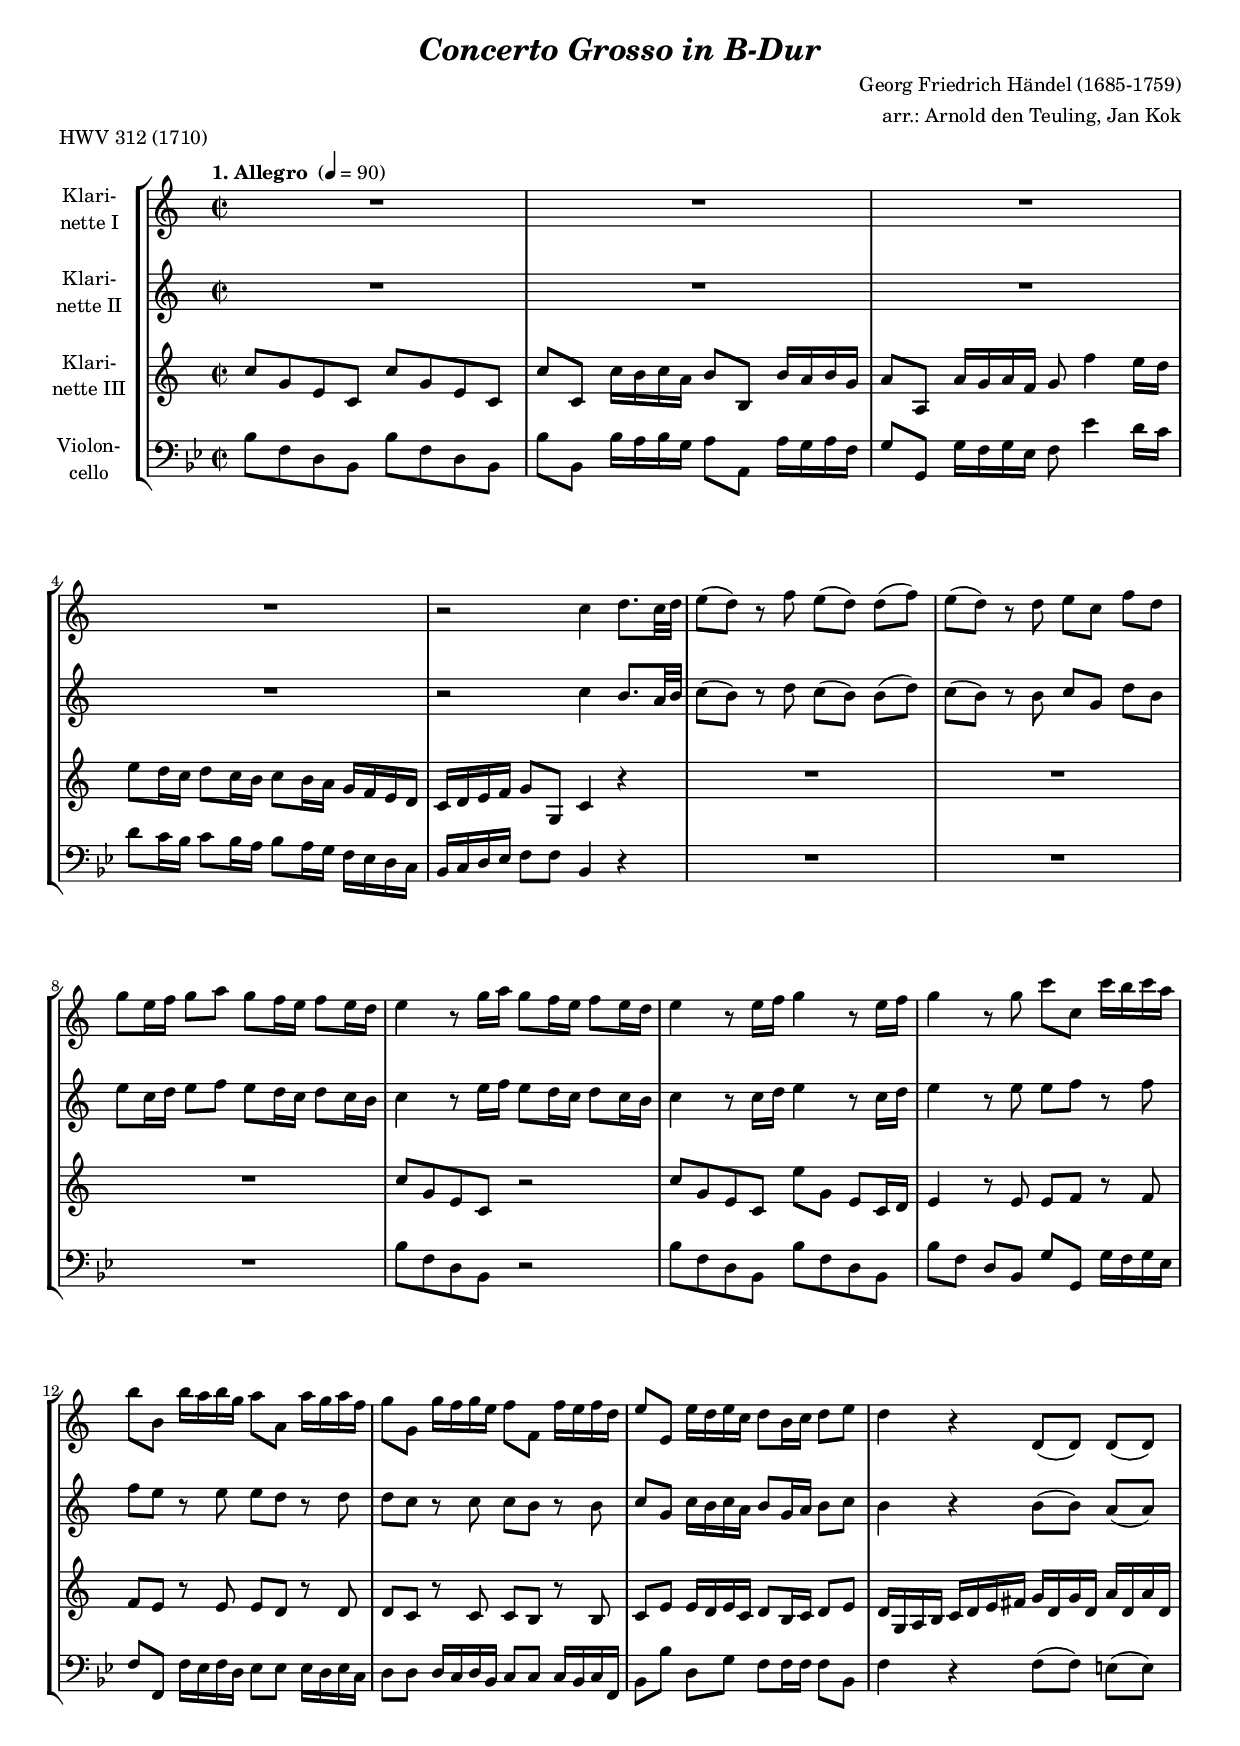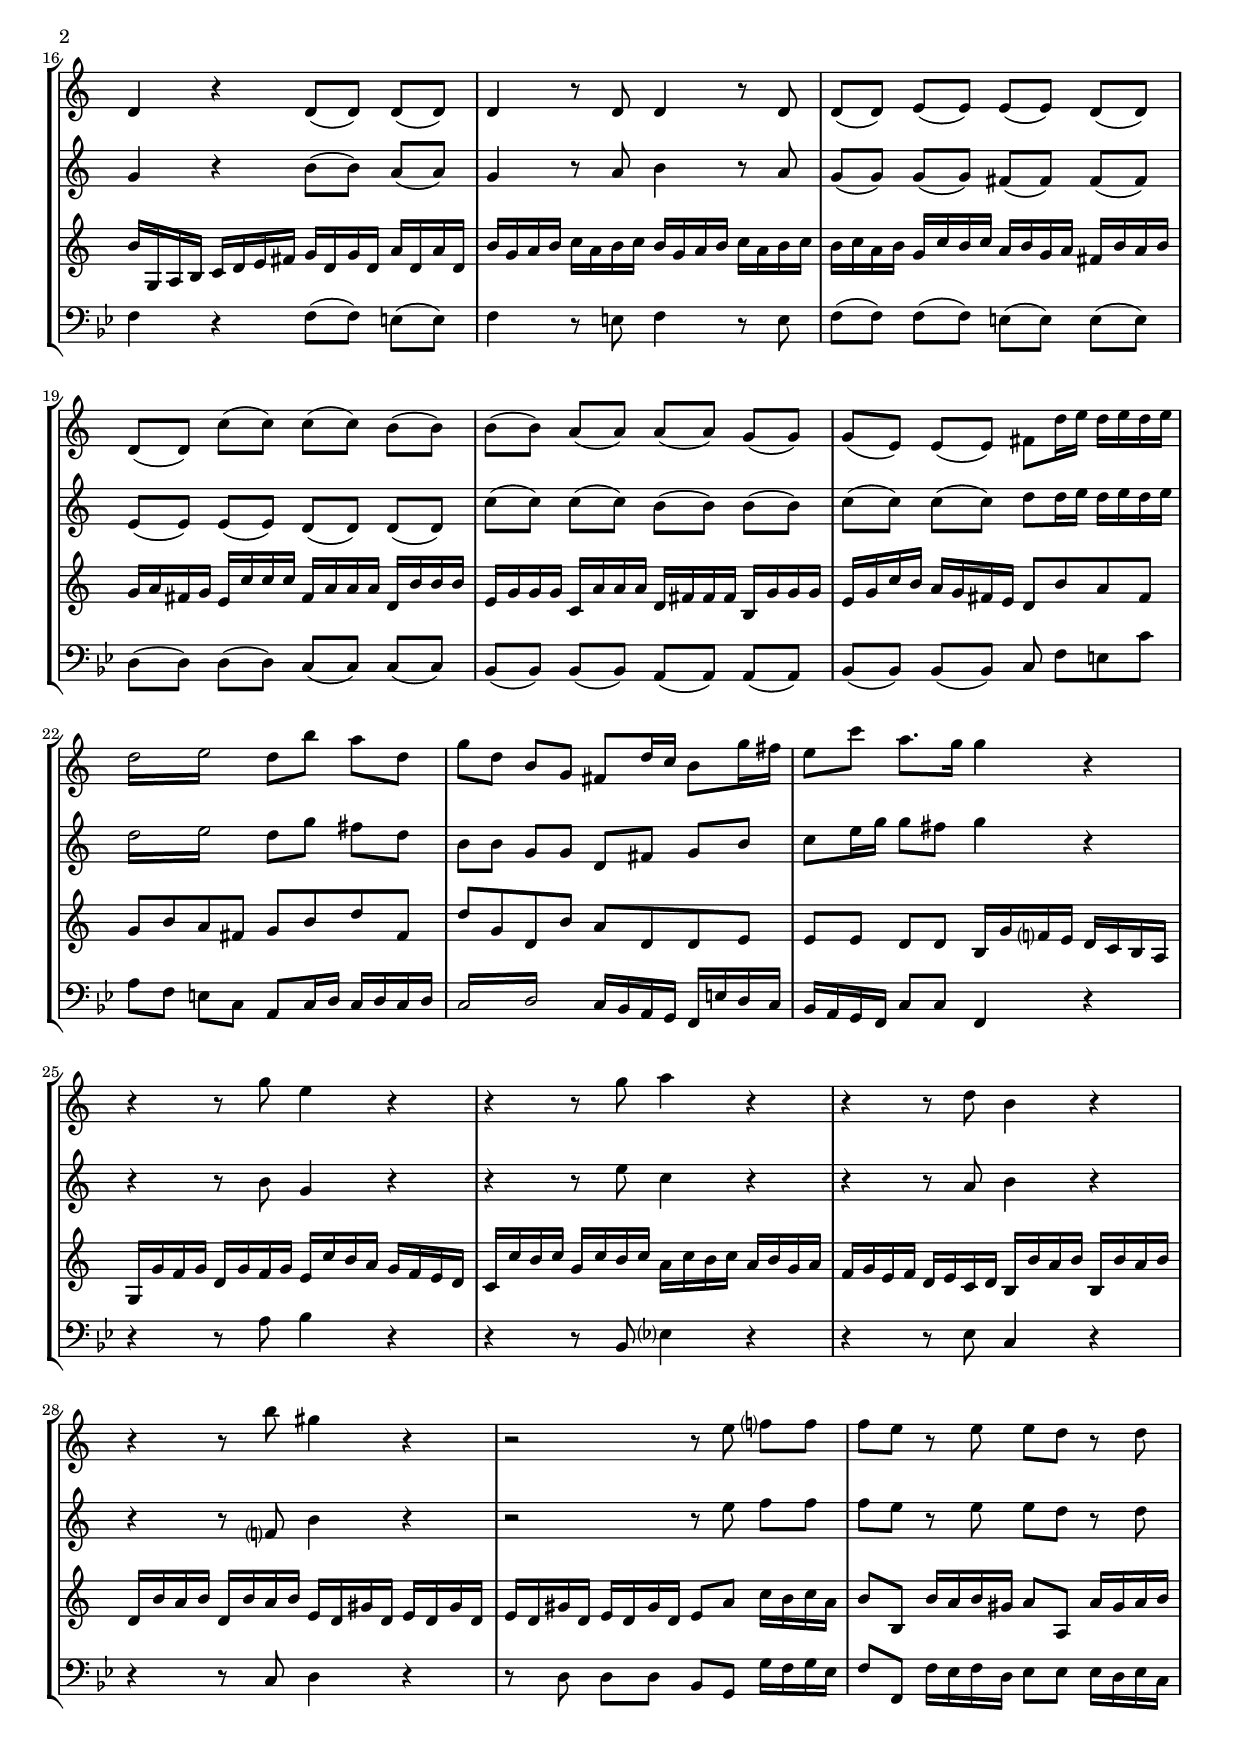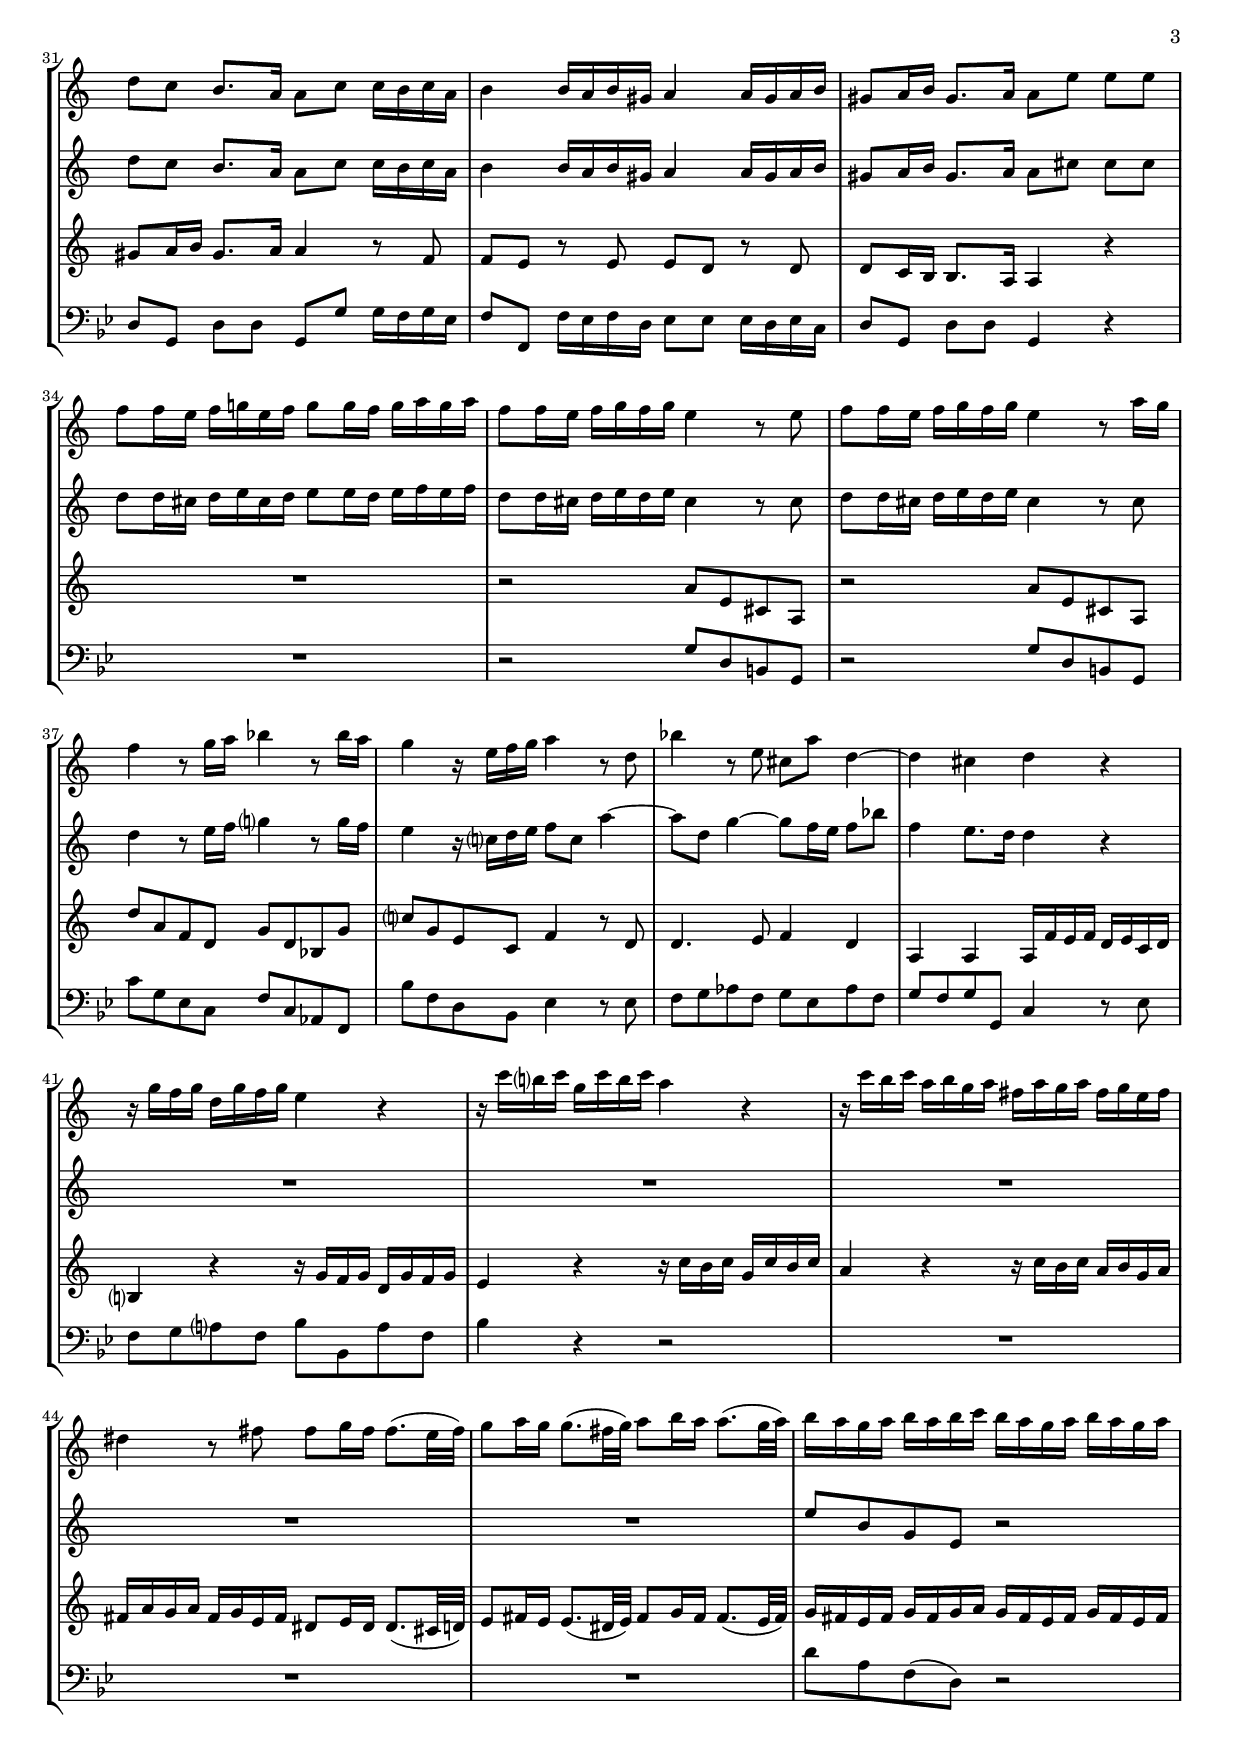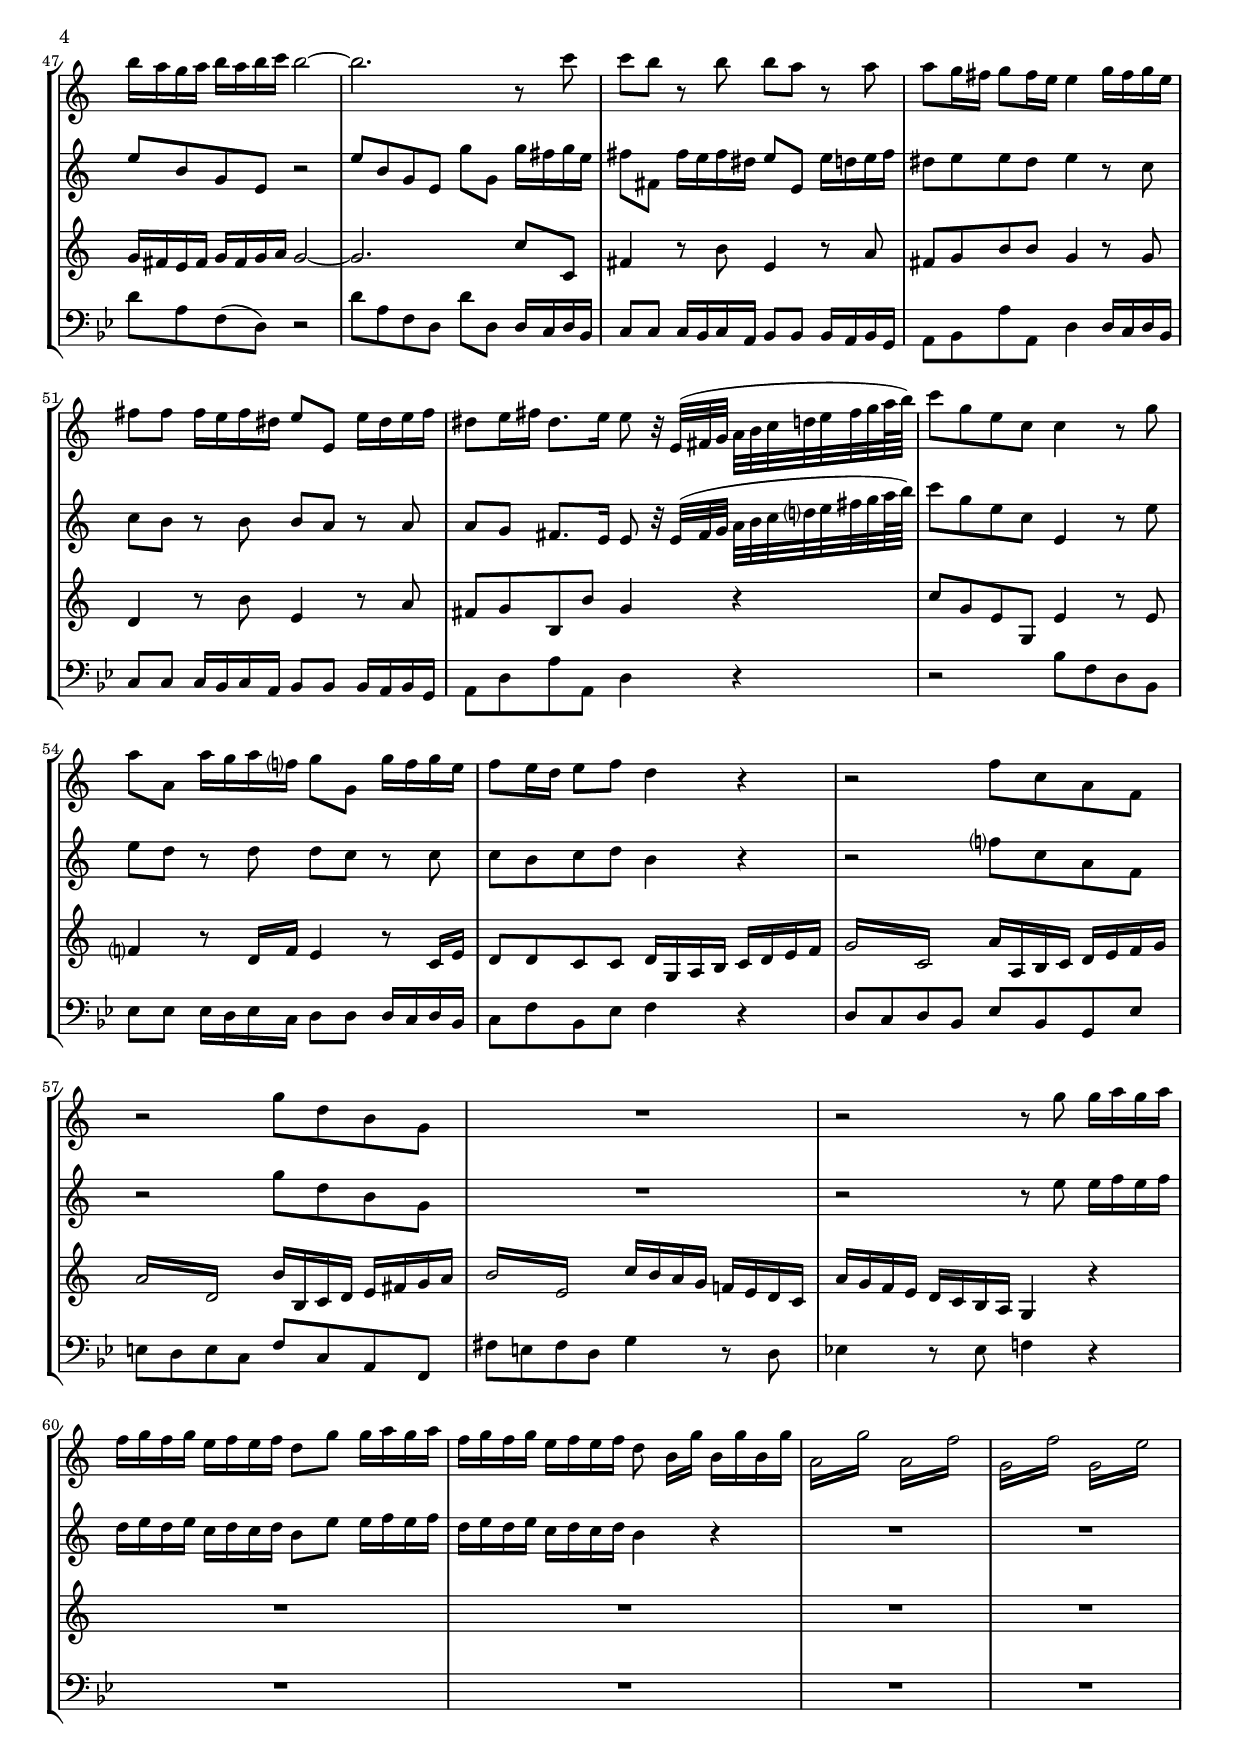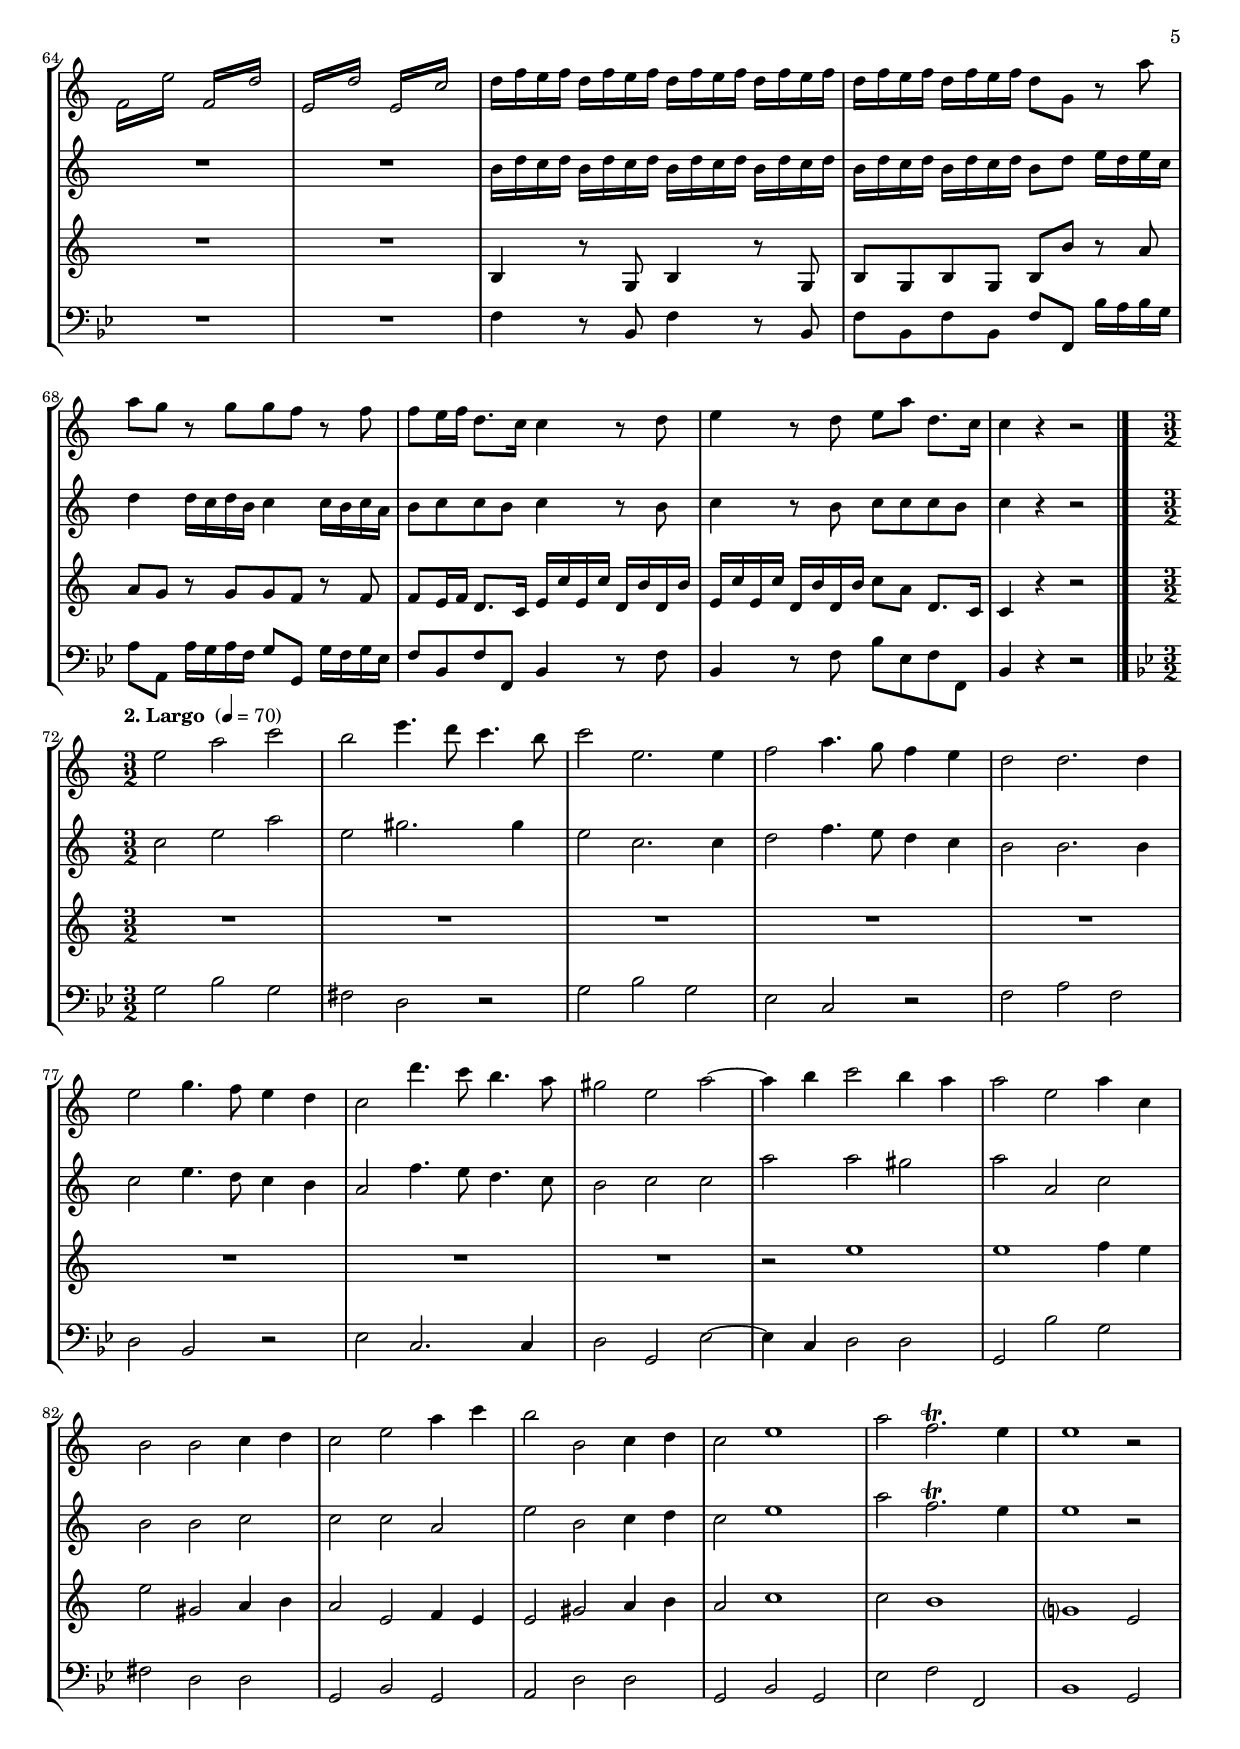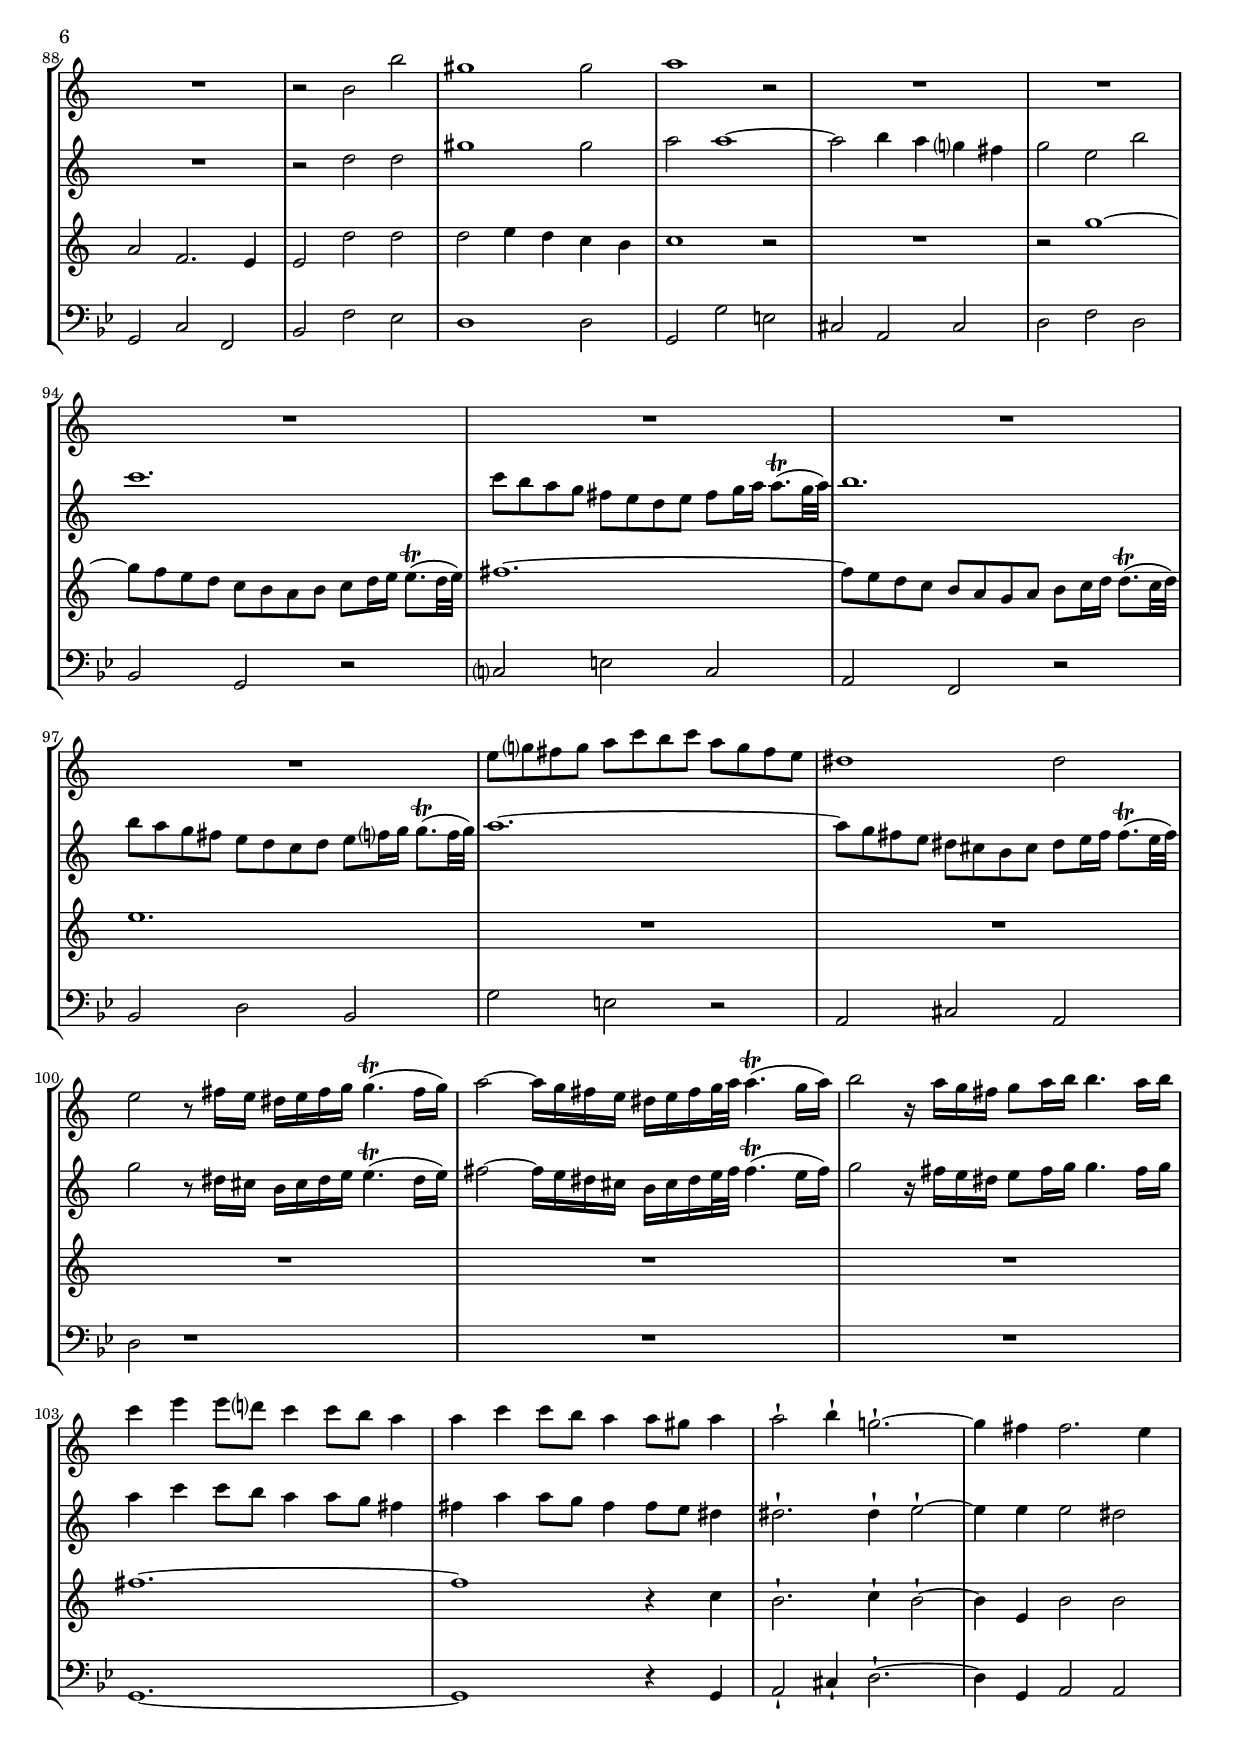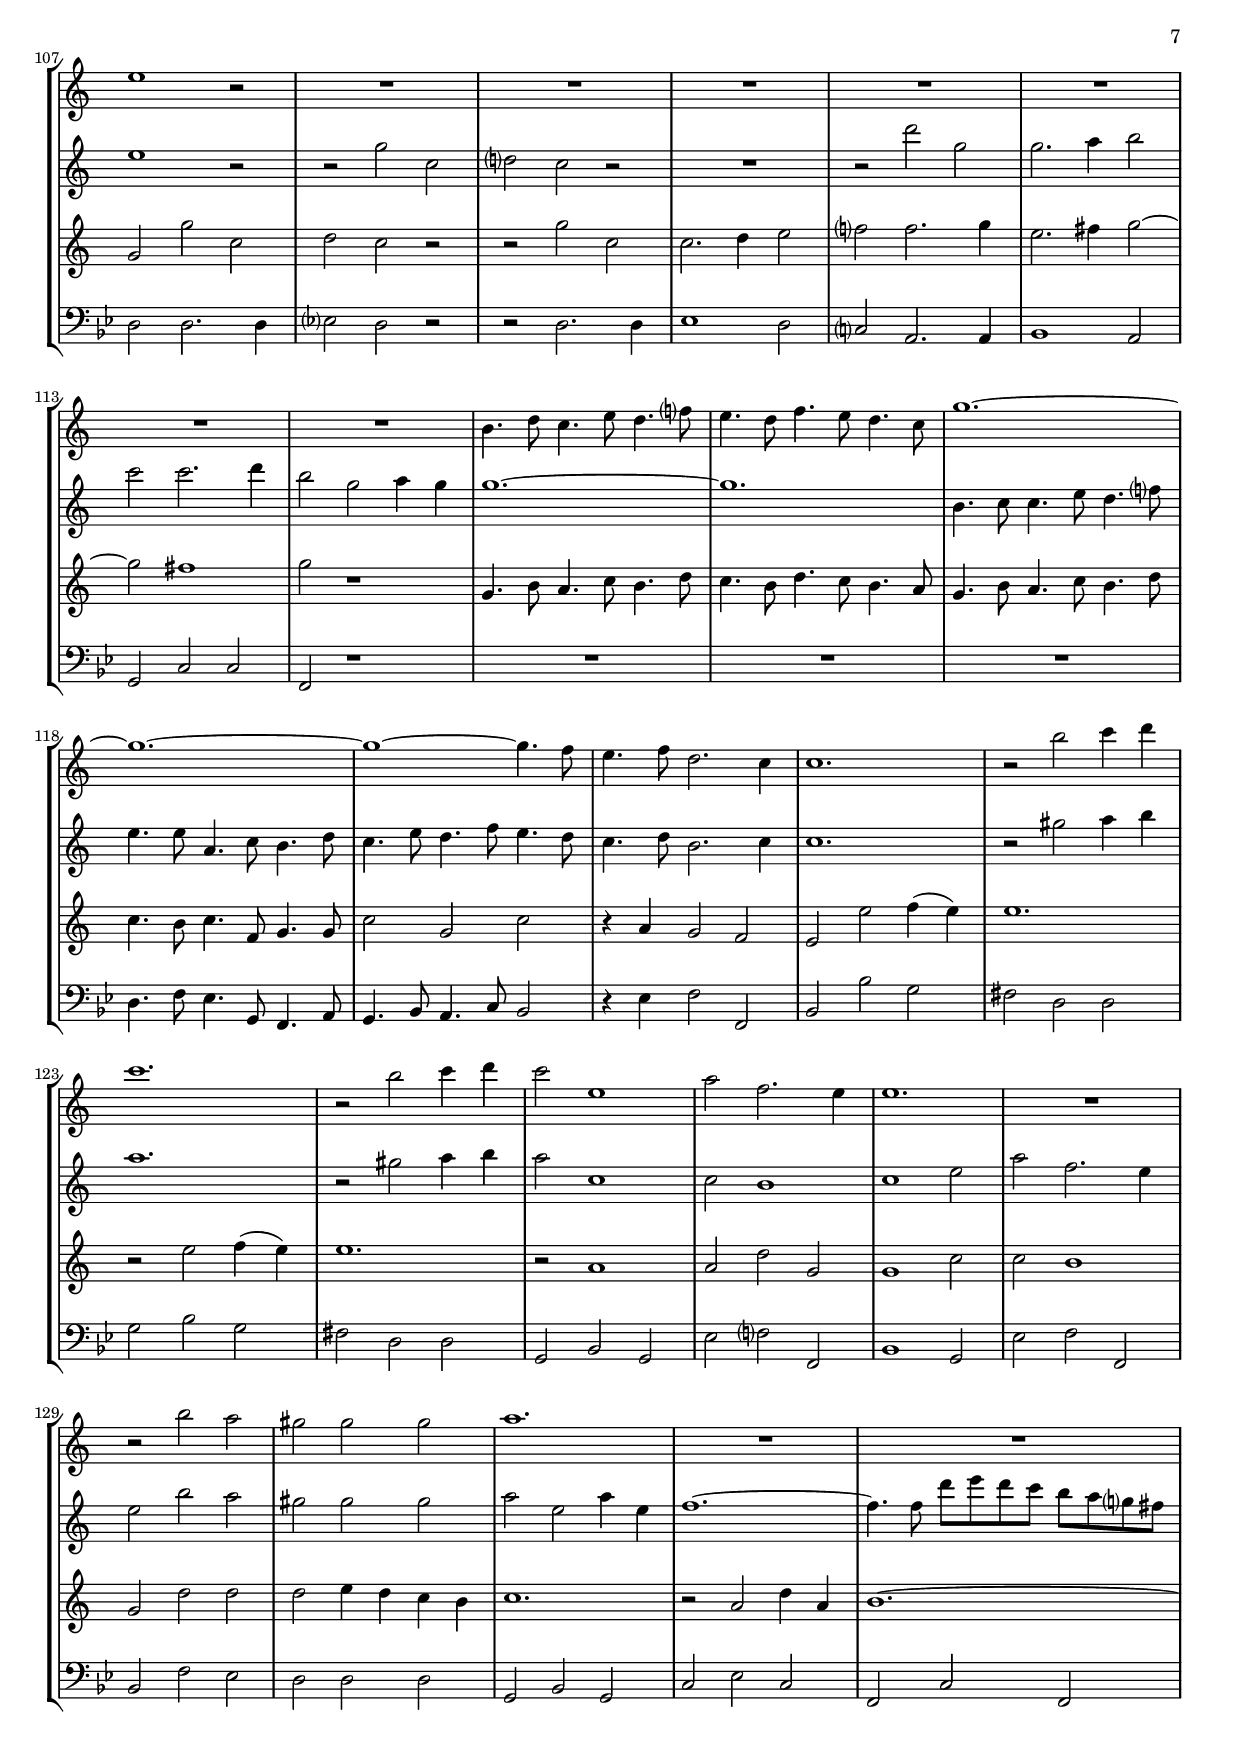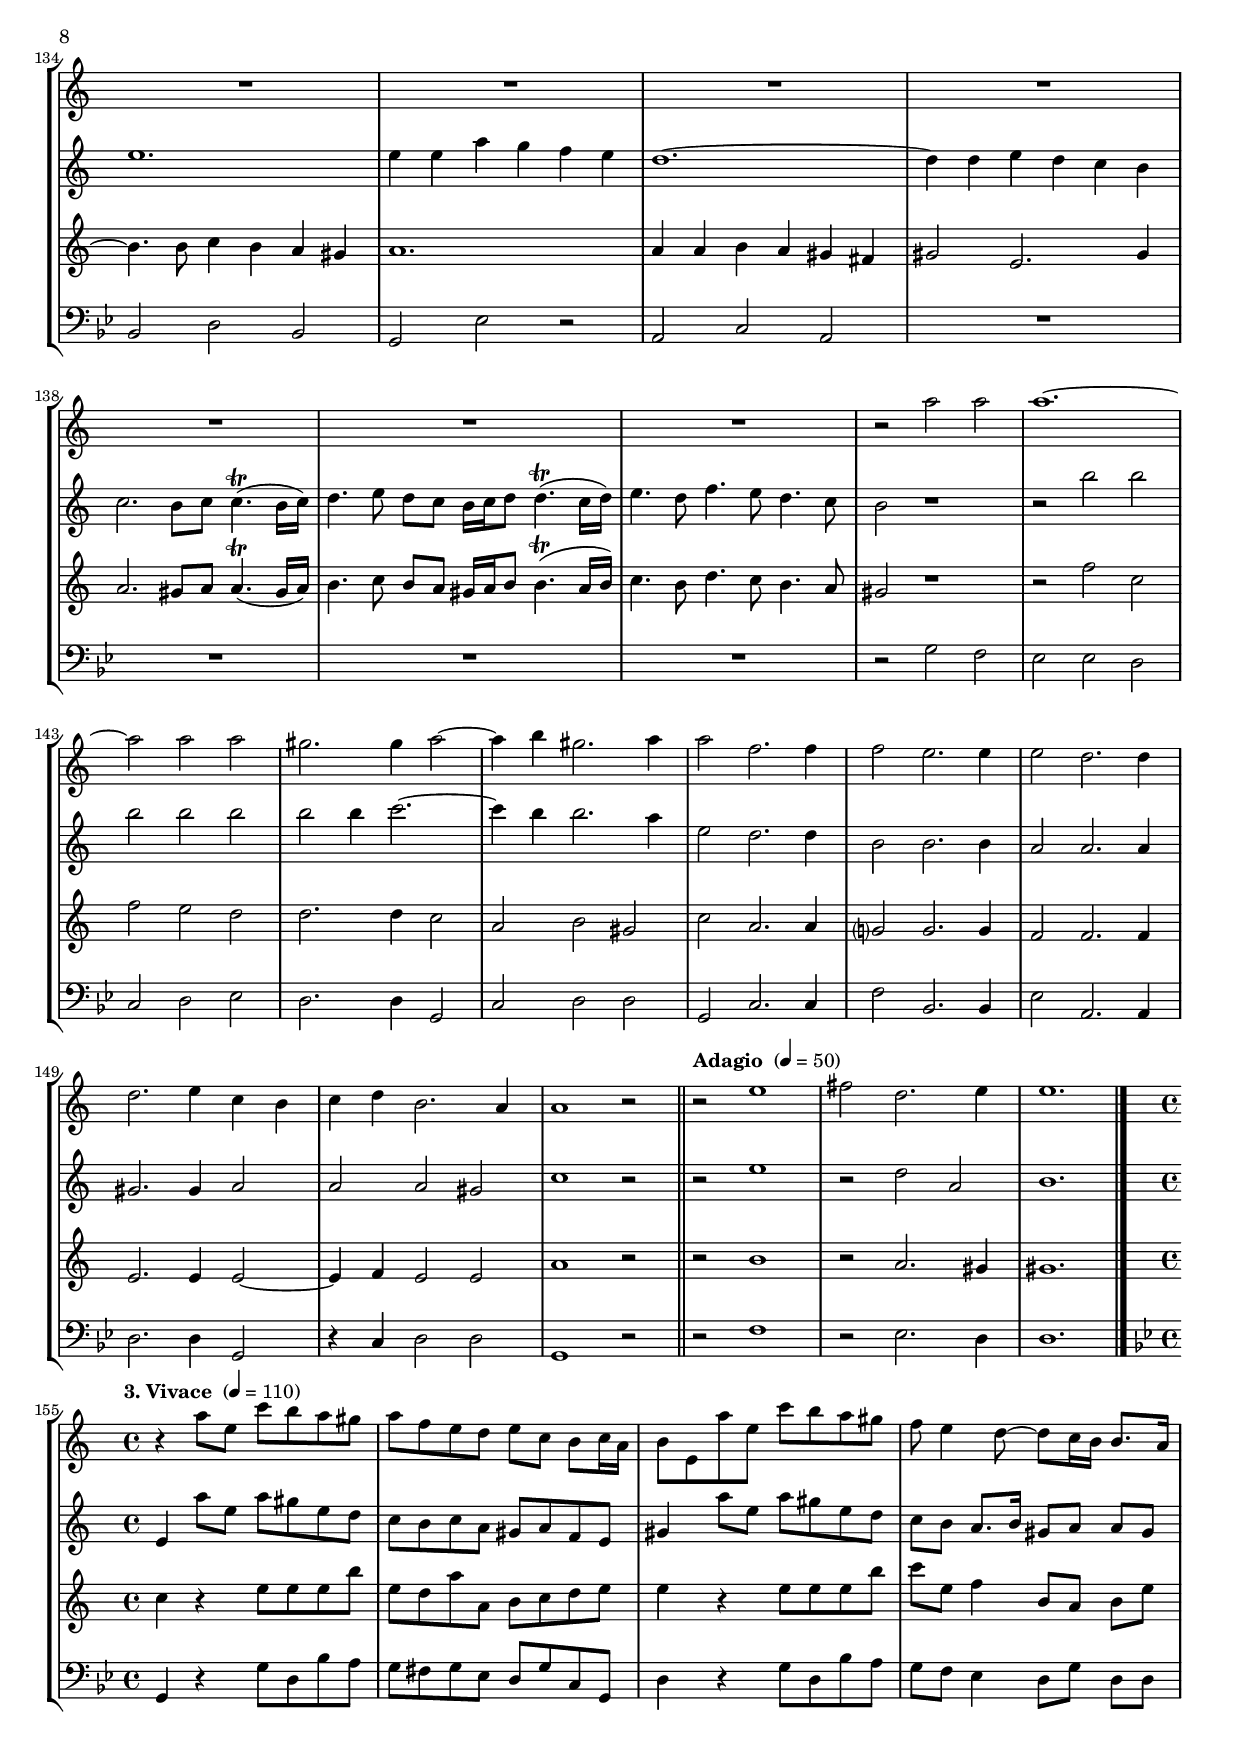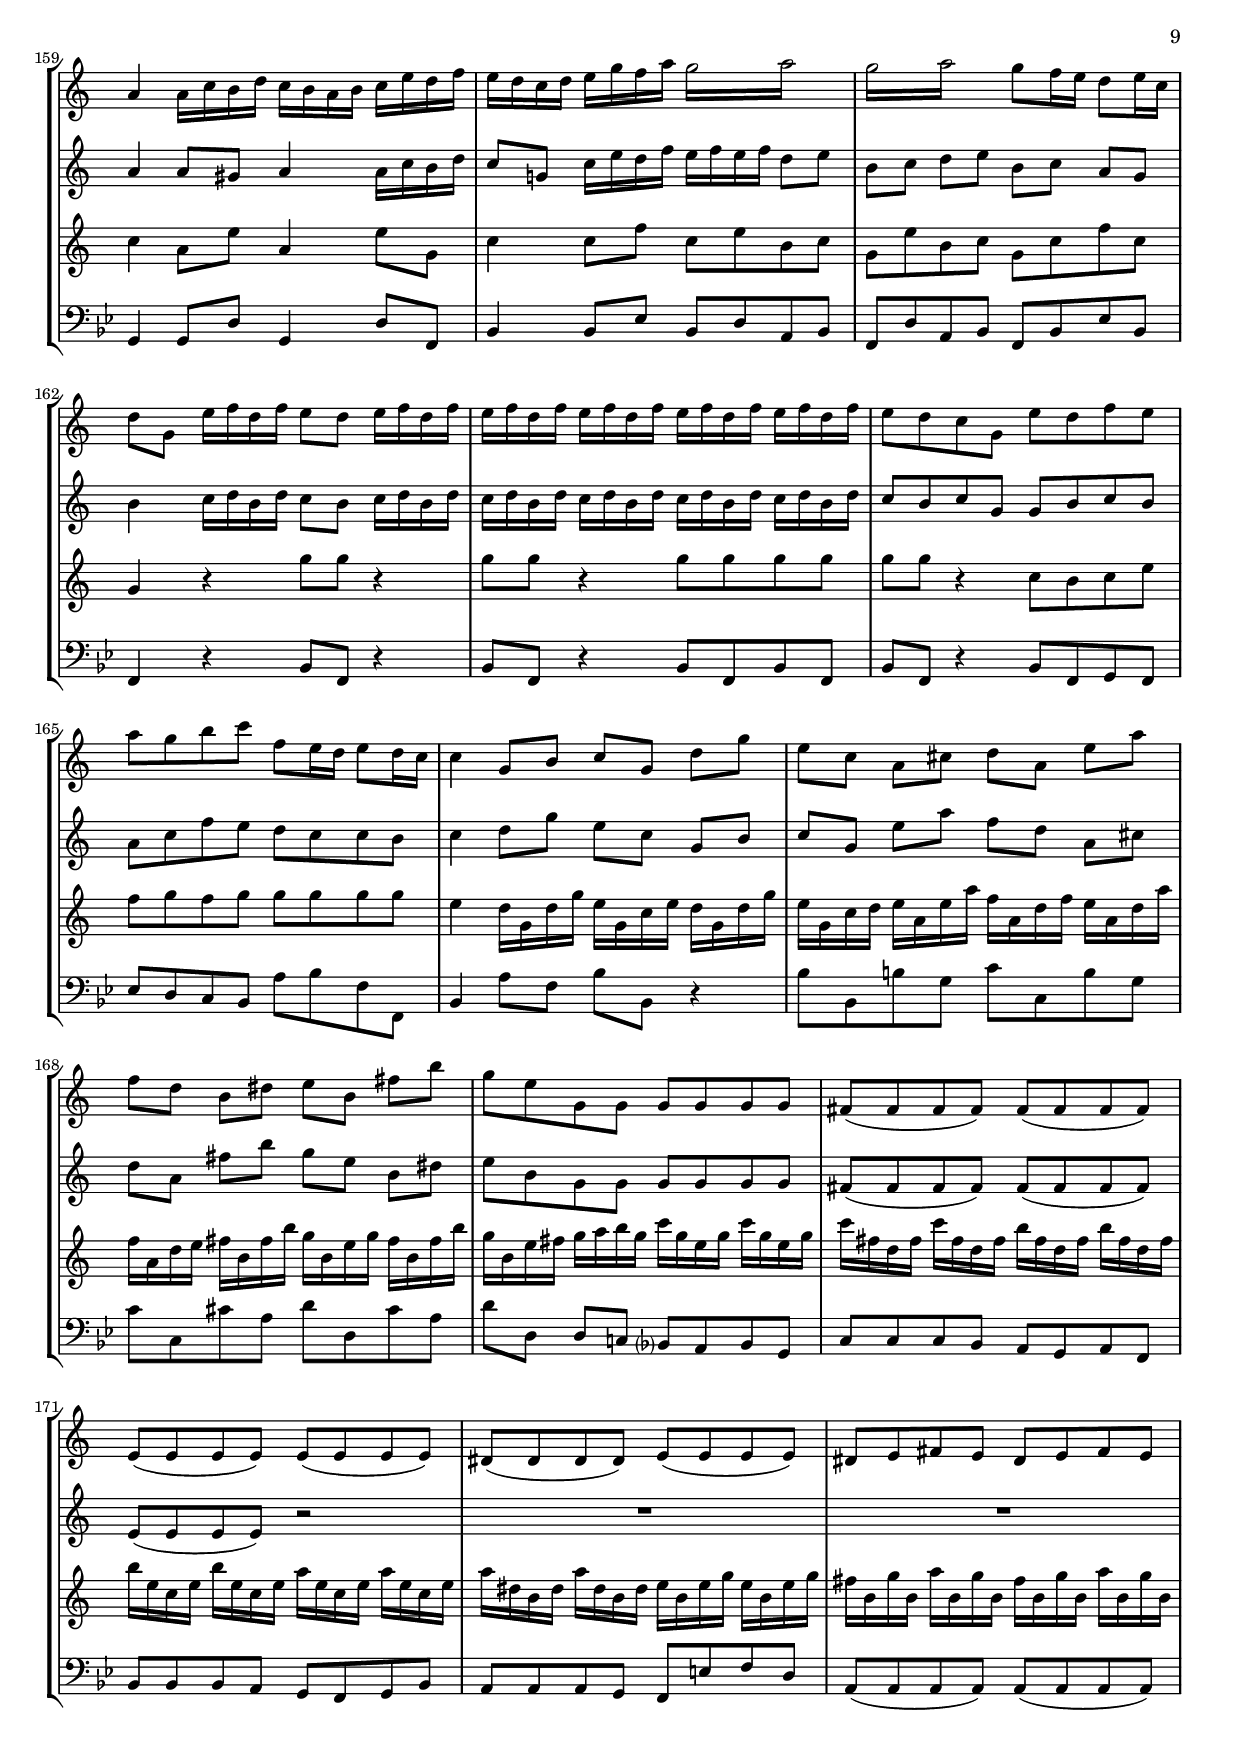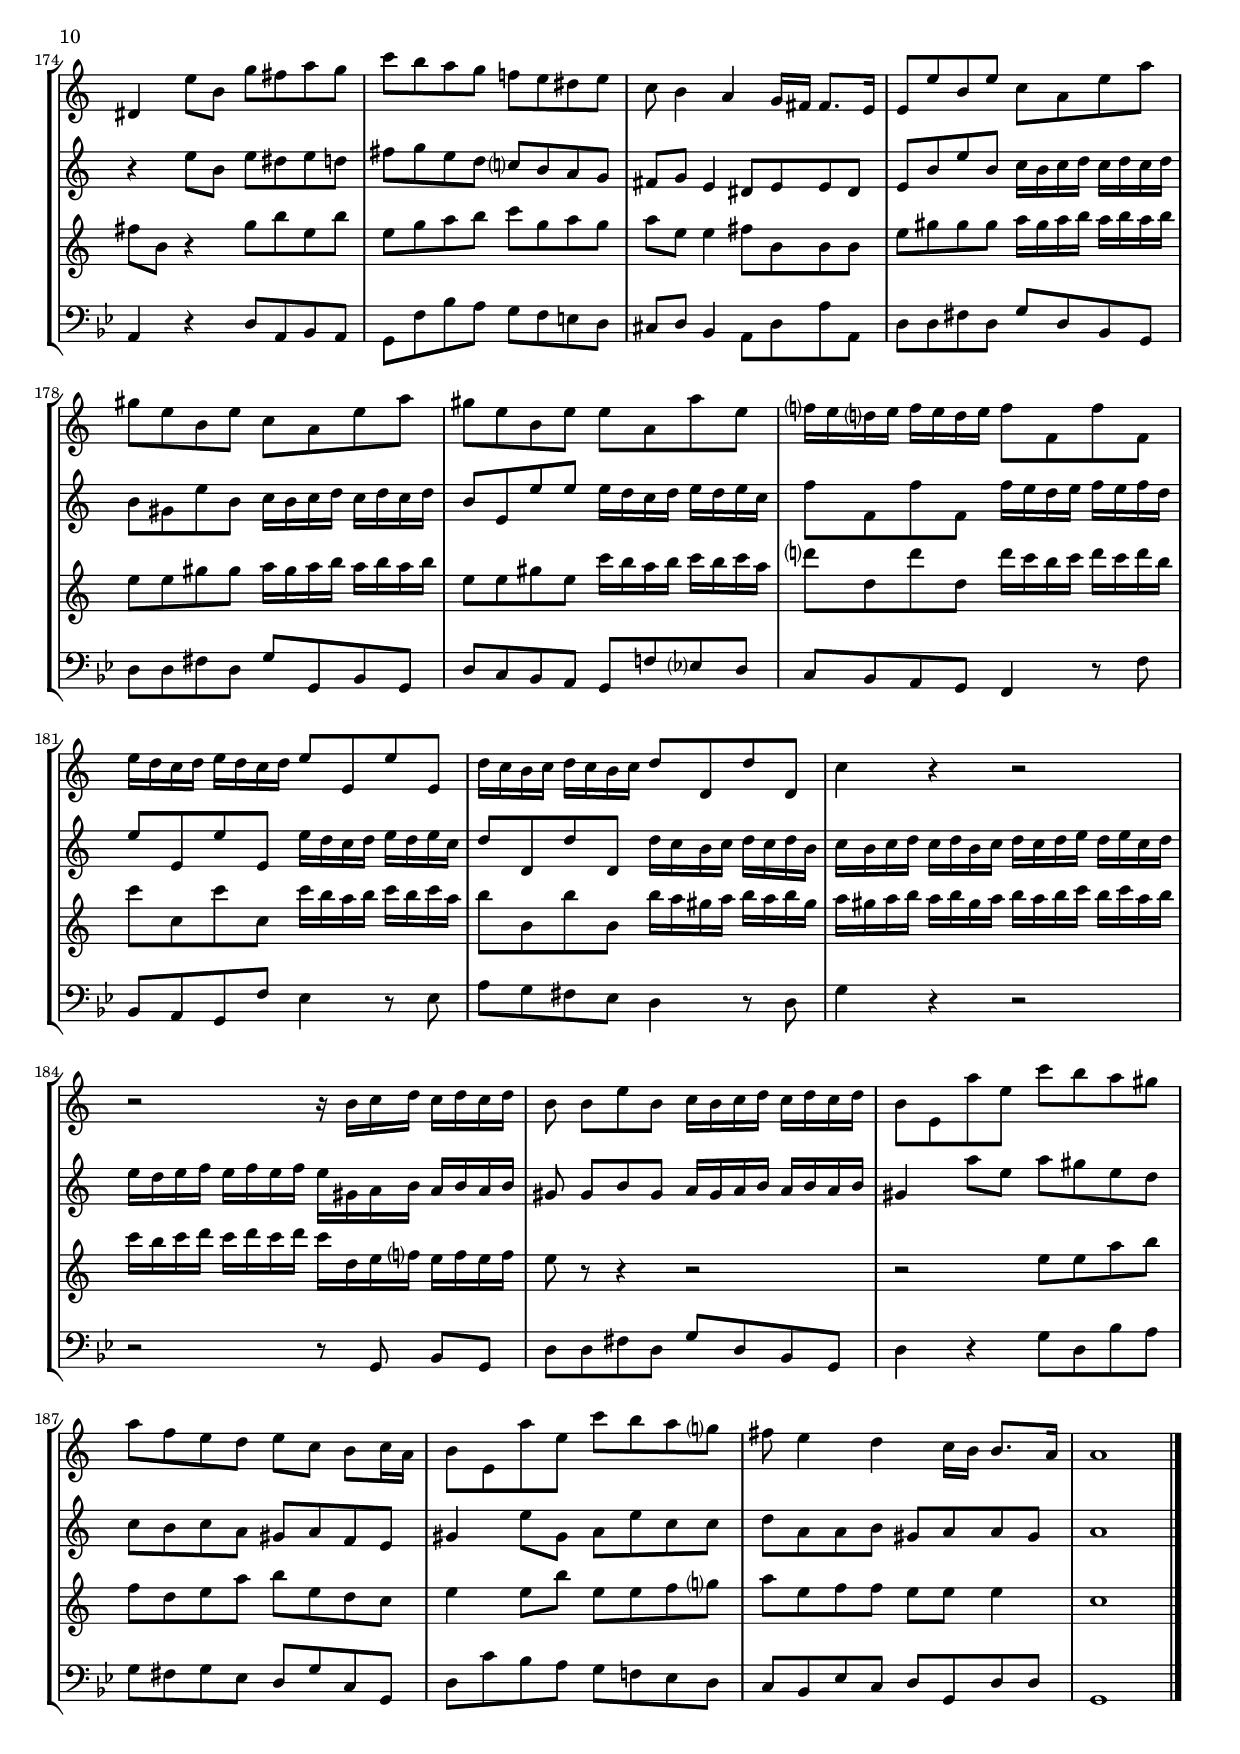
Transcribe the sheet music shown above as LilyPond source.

\version "2.18.2"
\include "deutsch.ly"
  
#(set-global-staff-size 17)

\header {
  title     = \markup \bold \italic "Concerto Grosso in B-Dur"
  composer  = "Georg Friedrich Händel (1685-1759)"
  arranger  = "arr.: Arnold den Teuling, Jan Kok"
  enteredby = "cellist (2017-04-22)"
  piece     = "HWV 312 (1710)"
}

voiceconsts = {
  \key b \major
  \clef "treble"
% \numericTimeSignature
  \compressFullBarRests
  % Set default beaming for all staves
%  \set Timing.beamExceptions = #'()
%  \set Timing.baseMoment     = #(ly:make-moment 1 4)
%  \set Timing.beatStructure  = #'(1 1 1)
}

mifl = "flute"
mikl = "clarinet"
mist = "string ensemble 1"
%minstr = "accordion"
miba = "bassoon"
%miba = "electric bass (pick)"
%miba = "electric bass (finger)"
%milo = "drawbar organ"
milo = "harpsichord"

adagio =  { \bar "||" \tempo "Adagio " 4=50 }

introa = { \tempo "1. Allegro " 4=90 \time 2/2
           % Set default beaming for all staves
	   \set Timing.beamExceptions = #'()
	   \set Timing.baseMoment     = #(ly:make-moment 1 4)
	   \set Timing.beatStructure  = #'(1 1 1 1)
	 }
introb = { \break \tempo "2. Largo " 4=70 \time 3/2 \key g \minor }
introc = { \break \tempo "3. Vivace " 4=110 \time 4/4 \key b \major }

va = \relative c'' {
  \voiceconsts
  \clef "treble"

  \introa
  R1*4
  r2 b4 c8. b32 c
  d8( c) r es d[( c)] c( es)
  d( c) r c d b es c
  f d16 es f8 g f es16 d es8 d16 c
  
  d4 r8 f16 g f8 es16 d es8 d16 c
  d4 r8 d16 es f4 r8 d16 es
  f4 r8 f b b, b'16 a b g
  a8 a, a'16 g a f g8 g, g'16 f g es

  f8 f, f'16 es f d es8 es, es'16 d es c
  d8 d, d'16 c d b c8 a16 b c8 d
  c4 r c,8( c) c( c)
  c4 r c8( c) c( c)

  c4 r8 c c4 r8 c
  c( c) d( d) d( d) c( c)
  c( c) b'( b) b( b) a( a)
  a( a) g( g) g( g) f( f)

  f( d) d( d) e c'16 d c d c d
  \repeat tremolo 4 { c d } c8 a' g c,
  f c a f e c'16 b a8 f'16 e
  d8 b' g8. f16 f4 r

  r r8 f d4 r
  r r8 f g4 r
  r r8 c, a4 r
  r r8 a' fis4 r
  r2 r8 d es?[ es]

  es d r d d c r c
  c b a8. g16 g8 b b16 a b g
  a4 a16 g a fis g4 g16 fis g a
  fis8 g16 a fis8. g16 g8 d' d d

  es es16 d es f! d es f8 f16 es f g f g
  es8 es16 d es f es f d4 r8 d
  es es16 d es f es f d4 r8 g16 f
  es4 r8 f16 g as4 r8 as16 g

  f4 r16 d es f g4 r8 c,
  as'4 r8 d, h g' c,4~
  c h c r
  r16 f es f c f es f d4 r
  r16 b' a? b f b a b g4 r

  r16 b a b g a f g e g f g e f d e
  cis4 r8 e e f16 e e8.( d32 e)
  f8 g16 f f8.( e32 f) g8 a16 g g8.( f32 g)

  a16 g f g a g a b a g f g a g f g
  a g f g a g a b a2~
  a2. r8 b
  b a r a a g r g

  g8 f16 e f8 e16 d d4 f16 e f d
  e8 e e16 d e cis d8 d, d'16 cis d e
  cis8 d16 e cis8. d16 d8 r32 d,( e f g a b c d e f g64 a)

  b8[ f d b] b4 r8 f'
  g g, g'16 f g es? f8 f, f'16 es f d
  es8 d16 c d8 es c4 r
  r2 es8[ b g es]
  r2 f'8[ c a f]

  R1
  r2 r8 f' f16 g f g
  es f es f
  d es d es c8 f f16 g f g
  es f es f d es d es c8 a16[ f'] a, f' a, f'

  \repeat tremolo 4 { g, f' } \repeat tremolo 4 { g, es' }
  \repeat tremolo 4 { f, es' } \repeat tremolo 4 { f, d' }
  \repeat tremolo 4 { es, d' } \repeat tremolo 4 { es, c' }

  \repeat tremolo 4 { d, c' } \repeat tremolo 4 { d, b' }
  c es d es c es d es c es d es c es d es
  c es d es c es d es c8 f, r g'

  g f r f[ f es] r es
  es d16 es c8. b16 b4 r8 c
  d4 r8 c d g c,8. b16
  b4 r r2 \bar "|."

  \introb
  d2 g b
  a d4. c8 b4. a8
  b2 d,2. d4
  es2 g4. f8 es4 d

  c2 c2. c4
  d2 f4. es8 d4 c
  b2 c'4. b8 a4. g8
  fis2 d g~
  g4 a b2 a4 g
  g2 d g4 b,
  a2 a b4 c
  b2 d g4 b

  a2 a, b4 c
  b2 d1
  g2 es2.\trill d4
  d1 r2
  R1.

  r2 a a'
  fis1 fis2
  g1 r2
  R1.*6

  d8 f? e f g b a b g f e d
  cis1 cis2
  d r8 e16 d cis[ d e f] f4.(\trill e16 f)

  g2~ g16 f e d cis d e f32 g g4.(\trill f16 g)
  a2 r16 g f e f8[ g16 a] a4. g16 a
  b4 d d8 c? b4 b8 a g4

  g b b8 a g4 g8 fis g4
  g2-! a4-! f!2.~-!

  f4 e e2. d4
  d1 r2
  R1.*7

  a4. c8 b4. d8 c4. es?8
  d4. c8 es4. d8 c4. b8
  f'1.~
  f~
  f1~ f4. es8

  d4. es8 c2. b4
  b1.
  r2 a' b4 c
  b1.
  r2 a b4 c
  b2 d,1

  g2 es2. d4
  d1.
  R
  r2 a' g
  fis fis fis
  g1.

  R1.*9
  r2 g g
  g1.~
  g2 g g
  fis2. fis4 g2~

  g4 a fis2. g4
  g2 es2. es4
  es2 d2. d4
  d2 c2. c4
  c2. d4 b a

  b c a2. g4
  g1 r2 \adagio
  r d'1
  e2 c2. d4
  d1. \bar "|."

  \introc
  r4 g8 d b' a g fis
  g es d c d b a b16 g
  a8 d, g' d b' a g fis
  es d4 c8~ c b16 a a8. g16

  g4 g16 b a c b a g a b d c es
  d c b c d f es g \repeat tremolo 4 { f g }
  \repeat tremolo 4 { f g } f8 es16 d c8 d16 b

  c8 f, d'16 es c es d8 c d16 es c es
  d es c es d es c es d es c es d es c es
  d8 c b f d' c es d
  g f a b es, d16 c d8 c16 b

  b4 f8 a b f c'[ f]
  d b g[ h] c g d'[ g]
  es c a[ cis] d a e'[ a]
  f d f, f f f f f

  e( e e e) e( e e e)
  d( d d d) d( d d d)
  cis( cis cis cis) d( d d d)
  cis d e d cis d e d

  cis4 d'8 a f' e g f
  b a g f es! d cis d
  b a4 g f16 e e8. d16
  d8 d' a d b g d' g

  fis d a d b g d' g
  fis d a d d g, g' d
  es?16 d c? d es d c d es8 es, es' es,
  d'16 c b c d c b c d8 d, d' d,

  c'16 b a b c b a b c8 c, c' c,
  b'4 r r2
  r r16 a b c b c b c
  a8 a[ d a] b16 a b c b c b c

  a8 d, g' d b' a g fis
  g es d c d b a b16 g
  a8 d, g' d b' a g f?
  e d4 c b16 a a8. g16
  g1 \bar "|."
}

vb = \relative c'' {
  \voiceconsts
  \clef "treble"

  \introa
  R1*4
  r2 b4 a8. g32 a
  b8( a) r c b[( a)] a( c)
  b( a) r a b f c' a
  d b16 c d8 es d c16 b c8 b16 a

  b4 r8 d16 es d8 c16 b c8 b16 a
  b4 r8 b16 c d4 r8 b16 c
  d4 r8 d d es r es
  es d r d d c r c

  c b r b b a r a
  b f b16 a b g a8 f16 g a8 b
  a4 r a8( a) g( g)
  f4 r a8( a) g( g)
  f4 r8 g a4 r8 g

  f( f) f( f) e( e) e( e)
  d( d) d( d) c( c) c( c)
  b'( b) b( b) a( a) a( a)
  b( b) b( b) c c16 d c d c d

  \repeat tremolo 4 { c d } c8 f e c
  a a f f c e f a
  b d16 f f8 e f4 r
  r r8 a, f4 r
  r r8 d' b4 r

  r r8 g a4 r
  r r8 es? a4 r
  r2 r8 d es[ es]
  es d r d d c r c
  c b a8. g16 g8 b b16 a b g

  a4 a16 g a fis g4 g16 fis g a
  fis8 g16 a fis8. g16 g8 h h h
  c c16 h c d h c d8 d16 c d es d es
  c8 c16 h c d c d h4 r8 h

  c c16 h c d c d h4 r8 h
  c4 r8 d16 es f?4 r8 f16 es
  d4 r16 b? c d es8 b g'4~

  g8 c, f4~ f8 es16 d es8 as
  es4 d8. c16 c4 r
  R1*5

  d8[ a f d] r2
  d'8[ a f d] r2
  d'8[ a f d] f' f, f'16 e f d
  e8 e, e'16 d e cis d8 d, d'16 c d e

  cis8[ d d cis] d4 r8 b
  b a r a a g r g
  g f e8. d16 d8 r32 d( e f g a b c? d e f g64 a)
  b8[ f d b] d,4 r8 d'

  d c r c c b r b
  b[ a b c] a4 r
  r2 es'?8[ b g es]
  r2 f'8[ c a f]
  R1
  r2 r8 d'8 d16 es d es

  c d c d b c b c a8 d d16 es d es
  c d c d b c b c a4 r
  R1*4
  a16 c b c a c b c a c b c a c b c

  a c b c a c b c a8 c d16 c d b
  c4 c16 b c a b4 b16 a b g
  a8[ b b a] b4 r8 a
  b4 r8 a b[ b b a]
  b4 r r2 \bar "|."

  \introb
  b2 d g
  d fis2. fis4
  d2 b2. b4
  c2 es4. d8 c4 b
  a2 a2. a4
  b2 d4. c8 b4 a

  g2 es'4. d8 c4. b8
  a2 b b
  g' g fis
  g g, b
  a a b
  b b g
  d' a b4 c
  b2 d1
  g2 es2.\trill d4
  d1 r2
  R1.
  r2 c c
  fis1 fis2

  g g1~
  g2 a4 g f? e
  f2 d a'
  b1.
  b8 a g f e d c d e f16 g g8.(\trill f32 g)
  a1.

  a8 g f e d c b c d es?16 f f8.(\trill es32 f)
  g1.~
  g8 f e d cis h a h cis d16 e e8.(\trill d32 e)
  f2 r8 cis16 h a[ h cis d] d4.(\trill cis16 d)

  e2~ e16 d cis h a h cis d32 e e4.(\trill d16 e)
  f2 r16 e d cis d8[ e16 f] f4. e16 f
  g4 b b8 a g4 g8 f e4

  e g g8 f e4 e8 d cis4
  cis2.-! cis4-! d2~-!
  d4 d d2 cis

  d1 r2
  r f b,
  c? b r
  R1.

  r2 c' f,
  f2. g4 a2
  b2 b2. c4
  a2 f g4 f
  f1.~
  f

  a,4. b8 b4. d8 c4. es?8
  d4. d8 g,4. b8 a4. c8
  b4. d8 c4. es8 d4. c8
  b4. c8 a2. b4
  b1.

  r2 fis' g4 a
  g1.
  r2 fis g4 a
  g2 b,1
  b2 a1
  b d2
  g es2. d4

  d2 a' g
  fis fis fis
  g d g4 d
  es1.~
  es4. es8 c' d c b a g f? e
  d1.

  d4 d g f es d
  c1.~
  c4 c d c b a
  b2. a8 b b4.(\trill a16 b)
  c4. d8 c b a16[ b c8] c4.(\trill b16 c)

  d4. c8 es4. d8 c4. b8
  a2 r1
  r2 a' a
  a a a
  a a4 b2.~
  b4 a a2. g4

  d2 c2. c4
  a2 a2. a4
  g2 g2. g4
  fis2. fis4 g2

  g g fis
  b1 r2 \adagio
  r d1
  r2 c g
  a1. \bar "|."

  \introc
  d,4 g'8 d g fis d c
  b a b g fis g es d
  fis4 g'8 d g fis d c
  b a g8. a16 fis8 g g[ fis]

  g4 g8 fis g4 g16 b a c
  b8 f! b16 d c es d es d es c8 d
  a b c[ d] a b g[ f]
  a4 b16 c a c b8 a b16 c a c

  b c a c b c a c b c a c b c a c
  b8 a b f f a b a
  g b es d c b b a
  b4 c8 f d b f[ a]

  b f d'[ g] es c g[ h]
  c g e'[ a] f d a[ cis]
  d a f f f f f f
  e( e e e) e( e e e)
  d( d d d) r2

  R1*2
  r4 d'8 a d cis d c
  e f d c b? a g f
  e f d4 cis8 d d cis
  d a' d a b16 a b c b c b c

  a8 fis d' a b16 a b c b c b c
  a8 d, d' d d16 c b c d c d b
  es8 es, es' es, es'16 d c d es d es c

  d8 d, d' d, d'16 c b c d c d b
  c8 c, c' c, c'16 b a b c b c a
  b a b c b c a b c b c d c d b c

  d c d es d es d es d fis, g a g a g a
  fis8 fis[ a fis] g16 fis g a g a g a
  fis4 g'8 d g fis d c

  b a b g fis g es d
  fis4 d'8 fis, g d' b b
  c g g a fis g g fis
  g1 \bar "|."
}

vc = \relative c'' {
  \voiceconsts
  \clef "treble"

  \introa
  b8[ f d b] b'[ f d b]
  b' b, b'16 a b g a8 a, a'16 g a f
  g8 g, g'16 f g es f8 es'4 d16 c

  d8 c16 b c8 b16 a b8 a16 g f es d c
  b c d es f8 f, b4 r
  R1*3
  b'8[ f d b] r2

  b'8[ f d b] d' f, d b16 c
  d4 r8 d d es r es
  es d r d d c r c
  c b r b b a r a

  b d d16 c d b c8 a16 b c8 d
  c16 f, g a b c d e f c f c g' c, g' c,
  a' f, g a b c d e f c f c g' c, g' c,

  a' f g a b g a b a f g a b g a b
  a b g a f b a b g a f g e a g a

  f g e f d b' b b e, g g g c, a' a a
  d, f f f b, g' g g c, e e e a, f' f f
  d f b a g f e d c8[ a' g e]

  f[ a g e] f[ a c e,]
  c'[ f, c a'] g[ c, c d]
  d d c c a16 f' es? d c b a g
  f f' es f c f es f d b' a g f es d c

  b b' a b f b a b g b a b g a f g
  es f d es c d b c a a' g a a, a' g a
  c, a' g a c, a' g a d, c fis c d c fis c

  d c fis c d c fis c d8 g b16 a b g
  a8 a, a'16 g a fis g8 g, g'16 fis g a
  fis8 g16 a fis8. g16 g4 r8 es
  es d r d d c r c

  c b16 a a8. g16 g4 r
  R1
  r2 g'8[ d h g]
  r2 g'8[ d h g]
  c'[ g es c] f[ c as f']
  b?[ f d b] es4 r8 c

  c4. d8 es4 c
  g g g16 es' d es c d b c
  a?4 r r16 f' es f c f es f
  d4 r r16 b' a b f b a b

  g4 r r16 b a b g a f g
  e g f g e f d e cis8 d16 cis cis8.( h32 c)
  d8 e16 d d8.( cis32 d) e8 f16 e e8.( d32 e)

  f16 e d e f e f g f e d e f e d e
  f e d e f e f g f2~
  f2. b8 b,
  e4 r8 a d,4 r8 g

  e8[ f a a] f4 r8 f
  c4 r8 a' d,4 r8 g
  e[ f a, a'] f4 r
  b8[ f d f,] d'4 r8 d
  es?4 r8 c16 es d4 r8 b16 d

  c8[ c b b] c16 f, g a b c d es
  \repeat tremolo 4 { f b, } g' g, a b c d es f
  \repeat tremolo 4 { g c, } a' a, b c d e f g

  \repeat tremolo 4 { a d, } b' a g f es! d c b
  g' f es d c b a g f4 r
  R1*6

  a4 r8 f a4 r8 f
  a[ f a f] a a' r  g
  g f r f[ f es] r es

  es d16 es c8. b16 d b' d, b' c, a' c, a'
  d, b' d, b' c, a' c, a' b8 g c,8. b16
  b4 r r2 \bar "|."

  \introb
  R1.*8
  r2 d'1
  d es4 d
  d2 fis, g4 a
  g2 d es4 d
  d2 fis g4 a

  g2 b1
  b2 a1
  f? d2
  g es2. d4
  d2 c' c
  c d4 c b a

  b1 r2
  R1.
  r2 f'1~
  f8 es d c b a g a b c16 d d8.(\trill c32 d)
  e1.~

  e8 d c b a g f g a b16 c c8.(\trill b32 c)
  d1.
  R1.*5
  e1.~
  e1 r4 b
  a2.-! b4-! a2~-!

  a4 d, a'2 a
  f f' b,
  c b r
  r f' b,
  b2. c4 d2
  es? es2. f4

  d2. e4 f2~
  f e1
  f2 r1
  f,4. a8 g4. b8 a4. c8
  b4. a8 c4. b8 a4. g8

  f4. a8 g4. b8 a4. c8
  b4. a8 b4. es,8 f4. f8
  b2 f b
  r4 g f2 es
  d d' es4( d)

  d1.
  r2 d es4( d)
  d1.
  r2 g,1
  g2 c f,
  f1 b2
  b a1

  f2 c' c
  c d4 c b a
  b1.
  r2 g c4 g
  a1.~
  a4. a8 b4 a g fis
  g1.

  g4 g a g fis e
  fis2 d2. fis4
  g2. fis8 g g4.(\trill fis16 g)
  a4. b8 a g fis16[ g a8] a4.(\trill g16 a)
  b4. a8 c4. b8 a4. g8

  fis2 r1
  r2 es' b
  es d c
  c2. c4 b2
  g a fis
  b g2. g4

  f?2 f2. f4
  es2 es2. es4
  d2. d4 d2~
  d4 es d2 d

  g1 r2 \adagio
  r a1
  r2 g2. fis4
  fis1. \bar "|."

  \introc
  b4 r d8 d d a'
  d, c g' g, a b c d
  d4 r d8 d d a'
  b d, es4 a,8 g a[ d]
  b4 g8 d' g,4 d'8 f,

  b4 b8 es b d a b
  f d' a b f b es b
  f4 r f'8 f r4
  f8 f r4 f8 f f f
  f f r4 b,8 a b d

  es f es f f f f f
  d4 c16 f, c' f d f, b d c f, c' f
  d f, b c d g, d' g es g, c es d g, c g'

  es g, c d e a, e' a f a, d f e a, e' a
  f a, d e f g a f b f d f b f d f
  b e, c e b' e, c e a e c e a e c e

  a d, b d a' d, b d g d b d g d b d
  g cis, a cis g' cis, a cis d a d f d a d f
  e a, f' a, g' a, f' a, e' a, f' a, g' a, f' a,

  e'8 a, r4 f'8 a d, a'
  d, f g a b f g f
  g d d4 e8 a, a a
  d fis fis fis g16 fis g a g a g a

  d,8 d fis fis g16 fis g a g a g a
  d,8 d fis d b'16 a g a b a b g
  c?8 c, c' c, c'16 b a b c b c a

  b8 b, b' b, b'16 a g a b a b g
  a8 a, a' a, a'16 g fis g a g a fis
  g fis g a g a fis g a g a b a b g a

  b a b c b c b c b c, d es? d es d es
  d8 r r4 r2
  r d8 d g a

  es c d g a d, c b
  d4 d8 a' d, d es f?
  g d es es d d d4
  b1 \bar "|."
}

vd = \relative c' {
  \voiceconsts
  \clef "bass"

  \introa
  b8[ f d b] b'[ f d b]
  b' b, b'16 a b g a8 a, a'16 g a f
  g8 g, g'16 f g es f8 es'4 d16 c
  d8 c16 b c8 b16 a b8 a16 g f es d c

  b c d es f8 f b,4 r
  R1*3
  b'8[ f d b] r2
  b'8[ f d b] b'[ f d b]
  b' f d b g' g, g'16 f g es

  f8 f, f'16 es f d es8 es es16 d es c
  d8 d d16 c d b c8 c c16 b c f,
  b8 b' d,[ g] f f16 f f8 b,
  f'4 r f8( f) e( e)

  f4 r f8( f) e( e)
  f4 r8 e f4 r8 e
  f( f) f( f) e( e) e( e)
  d( d) d( d) c( c) c( c)
  b( b) b( b) a( a) a( a)

  b( b) b( b) c f[ e c']
  a f e c a c16 d c d c d
  \repeat tremolo 4 { c d } c b a g f e' d c
  b a g f c'8 c f,4 r

  r r8 a' b4 r
  r r8 b, es?4 r
  r r8 es c4 r
  r r8 c d4 r
  r8 d d d b g g'16 f g es

  f8 f, f'16 es f d es8 es es16 d es c
  d8 g, d' d g, g' g16 f g es
  f8 f, f'16 es f d es8 es es16 d es c
  d8 g, d' d g,4 r

  R1
  r2 g'8[ d h g]
  r2 g'8[ d h g]
  c'[ g es c] f[ c as f]
  b'[ f d b] es4 r8 es

  f[ g as f] g[ es as f]
  g[ f g g,] c4 r8 es
  f[ g a? f] b[ b, a' f]
  b4 r r2

  R1*3
  d8[ a f( d)] r2
  d'8[ a f( d)] r2
  d'8[ a f d] d' d, d16 c d b

  c8 c c16 b c a b8 b b16 a b g
  a8[ b a' a,] d4 d16 c d b
  c8 c c16 b c a b8 b b16 a b g

  a8[ d a' a,] d4 r
  r2 b'8[ f d b]
  es es es16 d es c d8 d d16 c d b
  c8[ f b, es] f4 r
  d8[ c d b] es[ b g es']

  e[ d e c] f[ c a f]
  fis'[ e fis d] g4 r8 d
  es!4 r8 es f!4 r
  R1*6
  f4 r8 b, f'4 r8 b,

  f'[ b, f' b,] f' f, b'16 a b g
  a8 a, a'16 g a f g8 g, g'16 f g es

  f8[ b, f' f,] b4 r8 f'
  b,4 r8 f' b[ es, f f,]
  b4 r r2 \bar "|."

  \introb
  g' b g
  fis d r
  g b g
  es c r
  f a f
  d b r

  es c2. c4
  d2 g, es'~
  es4 c d2 d
  g, b' g
  fis d d
  g, b g

  a d d
  g, b g
  es' f f,
  b1 g2
  g c f,
  b f' es

  d1 d2
  g, g' e
  cis a cis
  d f d
  b g r
  c? e c

  a f r
  b d b
  g' e r
  a, cis a
  d r1
  R1.*2

  g,1.~
  g1 r4 g
  a2-! cis4-! d2.~-!
  d4 g, a2 a
  d d2. d4
  es?2 d r

  r d2. d4
  es1 d2
  c? a2. a4
  b1 a2

  g c c
  f, r1
  R1.*3

  d'4. f8 es4. g,8 f4.a8
  g4. b8 a4. c8 b2
  r4 es f2 f,
  b b' g
  fis d d

  g b g
  fis d d
  g, b g
  es' f? f,
  b1 g2
  es' f f,

  b f' es
  d d d
  g, b g
  c es c
  f, c' f,
  b d b

  g es' r
  a, c a
  R1.*4
  r2 g' f
  es es d

  c d es
  d2. d4 g,2
  c d d
  g, c2. c4
  f2 b,2. b4
  es2 a,2. a4

  d2. d4 g,2
  r4 c d2 d
  g,1 r2 \adagio
  r f'1
  r2 es2. d4
  d1. \bar "|."

  \introc
  g,4 r g'8 d b' a
  g fis g es d g c, g
  d'4 r g8 d b' a
  g f es4 d8 g d[ d]
  g,4 g8 d' g,4 d'8 f,

  b4 b8 es b d a b
  f d' a b f b es b
  f4 r b8 f r4
  b8 f r4 b8 f b f
  b f r4 b8 f g f

  es' d c b a' b f f,
  b4 a'8 f b b, r4
  b'8 b, h' g c c, h' g
  c c, cis' a d d, cis' a
  d d, d[ c!] b? a b g

  c c c b a g a f
  b b b a g f g b
  a a a g f e' f d
  a( a a a) a( a a a)
  a4 r d8 a b a

  g f' b a g f e d
  cis d b4 a8 d a' a,
  d d fis d g d b g
  d' d fis d g g, b g

  d' c b a g f'! es? d
  c b a g f4 r8 f'
  b, a g f' es4 r8 es
  a g fis es d4 r8 d
  g4 r r2

  r r8 g, b[ g]
  d' d fis d g d b g
  d'4 r g8 d b' a

  g fis g es d g c, g
  d' c' b a g f! es d
  c b es c d g, d' d
  g,1 \bar "|."
}


music = \new StaffGroup <<
      \new Staff {
	\set Staff.midiInstrument = \mikl
	\set Staff.instrumentName = \markup \center-column { "Klari-" "nette I" }
	\transpose b c' { \va }
      }

      \new Staff {
	\set Staff.midiInstrument = \mikl
	\set Staff.instrumentName = \markup \center-column { "Klari-" "nette II" }
	\transpose b c' { \vb }
      }

      \new Staff {
	\set Staff.midiInstrument = \mikl
	\set Staff.instrumentName = \markup \center-column { "Klari-" "nette III" }
	\transpose b c' { \vc }
      }

      \new Staff {
	\set Staff.midiInstrument = \miba
	\set Staff.instrumentName = \markup \center-column { "Violon-" "cello" }
	\transpose b b { \vd }
      }
>>

\book {
  \score {
    \music
    \layout {}
  }

  \score {
    \unfoldRepeats \music

    \midi {
      \context {
        \Score
      }
    }
  }
}
